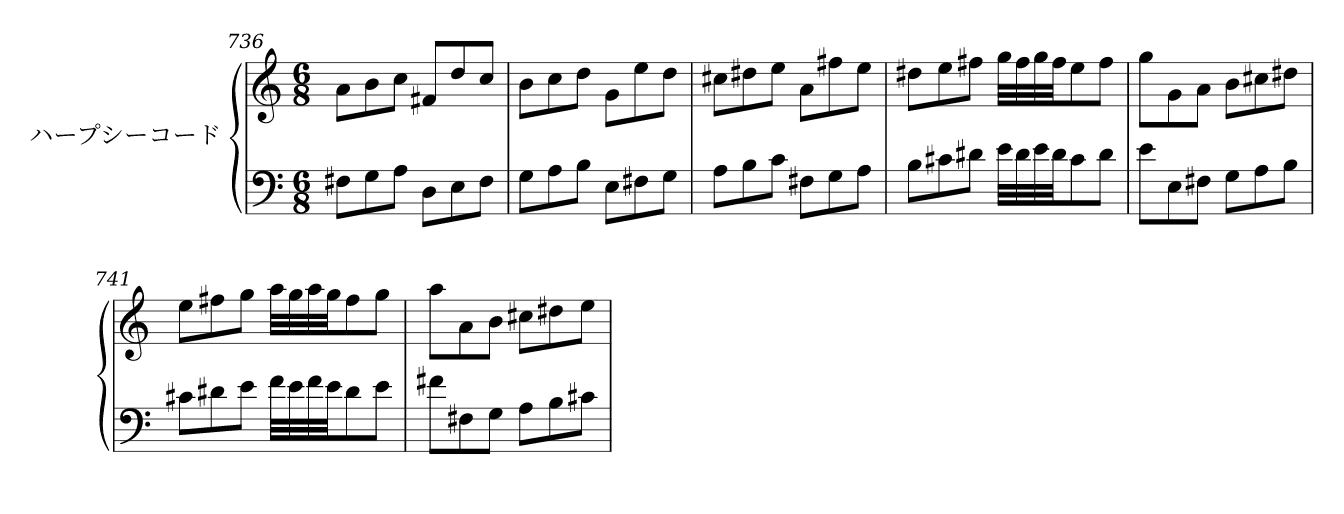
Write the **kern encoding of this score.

**kern	**kern
*part1	*part1
*staff2	*staff1
*I"ハープシーコード	*
*clefF4	*clefG2
*k[]	*k[]
*M6/8	*M6/8
=736	=736
8F#X\L	8a\L
8G\	8b\
8A\J	8cc\J
8D\L	8f#X/L
8E\	8dd/
8F#\J	8cc/J
=737	=737
8G\L	8b\L
8A\	8cc\
8B\J	8dd\J
8E\L	8g\L
8F#X\	8ee\
8G\J	8dd\J
=738	=738
8A\L	8cc#X\L
8B\	8dd#X\
8c\J	8ee\J
8F#X\L	8a\L
8G\	8ff#X\
8A\J	8ee\J
!!LO:PB:g=z
=739	=739
8B\L	8dd#X\L
8c#X\	8ee\
8d#X\J	8ff#X\J
32e\LLL	32gg\LLL
32d#\	32ff#\
32e\	32gg\
32d#\JJ	32ff#\JJ
8c#\	8ee\
8d#\J	8ff#\J
=740	=740
8e\L	8gg\L
8E\	8g\
8F#X\J	8a\J
8G\L	8b\L
8A\	8cc#X\
8B\J	8dd#X\J
=741	=741
8c#X\L	8ee\L
8d#X\	8ff#X\
8e\J	8gg\J
32f\LLL	32aa\LLL
32e\	32gg\
32f\	32aa\
32e\JJ	32gg\JJ
8d#\	8ff#\
8e\J	8gg\J
=742	=742
8f#X\L	8aa\L
8F#X\	8a\
8G\J	8b\J
8A\L	8cc#X\L
8B\	8dd#X\
8c#X\J	8ee\J
=	=
*-	*-
